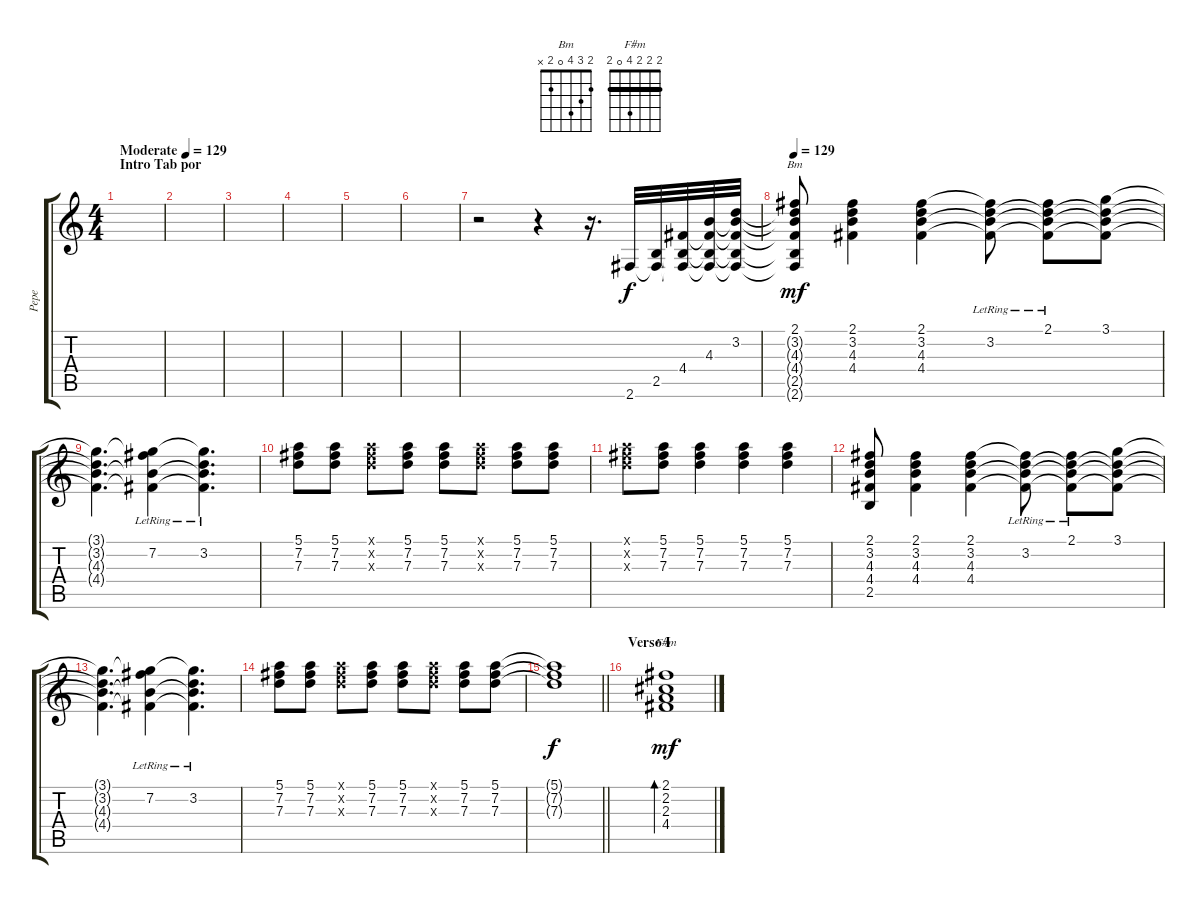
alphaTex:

\track ("Pepe" "Pepe") {instrument distortionguitar}
\staff {score tabs}
\tuning (E4 B3 G3 D3 A2 E2) {hide}
\chord ("Bm" 2 3 4 0 2 x)
\chord ("F#m" 2 2 2 4 0 2) {barre 2}
\ts (4 4)
\section ("" "Intro Tab por")
\tempo (129 "Moderate")
\tempo 120
\tempo (129 "Moderate")
\clef g2
\ks c
|
|
|
|
|
|
r.2 r.4 r.16{d} 2.6.32 (2.5 2.6{t}).32 (4.4 2.5{t} 2.6{t}).32 (4.3 4.4{t} 2.5{t} 2.6{t}).32 (3.2 4.3{t} 4.4{t} 2.5{t} 2.6{t}).32 |
\tempo 129
(2.1 3.2{t} 4.3{t} 4.4{t} 2.5{t} 2.6{t}).8{ch "Bm" dy mf} (2.1 3.2 4.3 4.4).4 (2.1 3.2 4.3 4.4).4 (2.1{t} 3.2{lr} 4.3{t} 4.4{t}).8 (2.1{lr} 3.2{t} 4.3{t} 4.4{t}).8 (3.1 3.2{t} 4.3{t} 4.4{t}).8 |
(3.1{t} 3.2{t} 4.3{t} 4.4{t}).4{d} (3.1{t} 7.2{lr} 4.3{t} 4.4{t}).4 (3.1{t} 3.2{lr} 4.3{t} 4.4{t}).4{d} |
(5.1 7.2 7.3).8 (5.1 7.2 7.3).8 (5.1{x} 7.2{x} 7.3{x}).8 (5.1 7.2 7.3).8 (5.1 7.2 7.3).8 (5.1{x} 7.2{x} 7.3{x}).8 (5.1 7.2 7.3).8 (5.1 7.2 7.3).8 |
(5.1{x} 7.2{x} 7.3{x}).8 (5.1 7.2 7.3).8 (5.1 7.2 7.3).4 (5.1 7.2 7.3).4 (5.1 7.2 7.3).4 |
(2.1 3.2 4.3 4.4 2.5).8 (2.1 3.2 4.3 4.4).4 (2.1 3.2 4.3 4.4).4 (2.1{t} 3.2{lr} 4.3{t} 4.4{t}).8 (2.1{lr} 3.2{t} 4.3{t} 4.4{t}).8 (3.1 3.2{t} 4.3{t} 4.4{t}).8 |
(3.1{t} 3.2{t} 4.3{t} 4.4{t}).4{d} (3.1{t} 7.2{lr} 4.3{t} 4.4{t}).4 (3.1{t} 3.2{lr} 4.3{t} 4.4{t}).4{d} |
(5.1 7.2 7.3).8 (5.1 7.2 7.3).8 (5.1{x} 7.2{x} 7.3{x}).8 (5.1 7.2 7.3).8 (5.1 7.2 7.3).8 (5.1{x} 7.2{x} 7.3{x}).8 (5.1 7.2 7.3).8 (5.1 7.2 7.3).8 |
\barLineRight lightlight
(5.1{t} 7.2{t} 7.3{t}).1{dy f volume 5} |
\section ("" "Verso I")
(2.1 2.2 2.3 4.4).1{bd 240 ch "F#m" dy mf volume 11}
